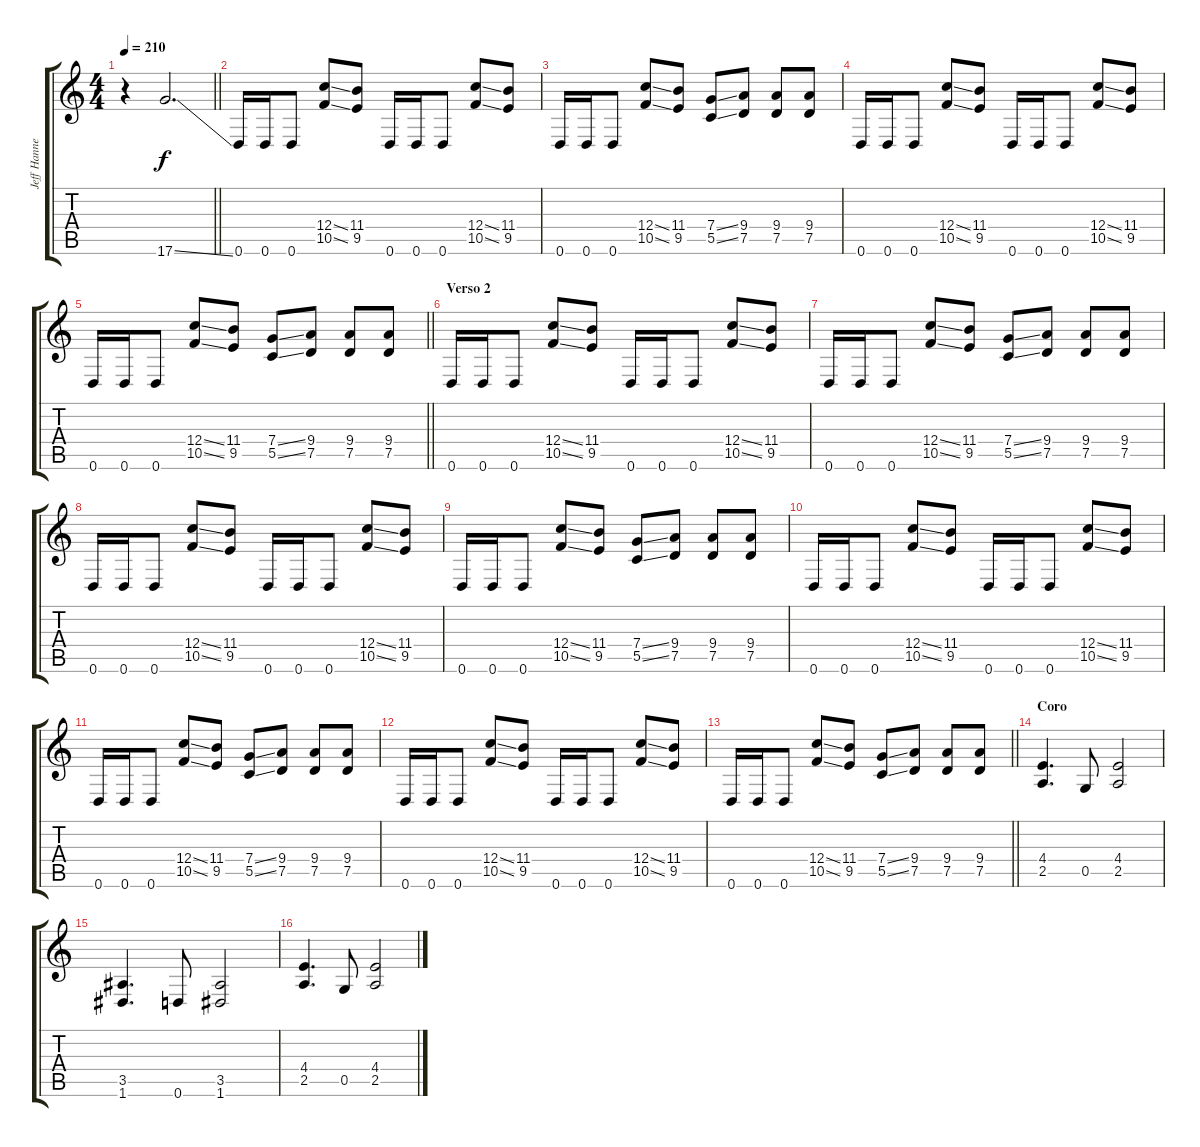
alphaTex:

\track ("Jeff Hanneman" "Jeff Hanne") {instrument overdrivenguitar}
\staff {score tabs}
\tuning (D4 A3 F3 C3 G2 D2) {hide}
\ts (4 4)
\tempo 210
\clef g2
\barLineRight lightlight
\ks c
r.4{dy f} 17.6{ss}.2{d} |
0.6.16 0.6.16 0.6.8 (12.4{ss} 10.5{ss}).8 (11.4 9.5).8 0.6.16 0.6.16 0.6.8 (12.4{ss} 10.5{ss}).8 (11.4 9.5).8 |
0.6.16 0.6.16 0.6.8 (12.4{ss} 10.5{ss}).8 (11.4 9.5).8 (7.4{ss} 5.5{ss}).8 (9.4 7.5).8 (9.4 7.5).8 (9.4 7.5).8 |
0.6.16 0.6.16 0.6.8 (12.4{ss} 10.5{ss}).8 (11.4 9.5).8 0.6.16 0.6.16 0.6.8 (12.4{ss} 10.5{ss}).8 (11.4 9.5).8 |
\barLineRight lightlight
0.6.16 0.6.16 0.6.8 (12.4{ss} 10.5{ss}).8 (11.4 9.5).8 (7.4{ss} 5.5{ss}).8 (9.4 7.5).8 (9.4 7.5).8 (9.4 7.5).8 |
\section ("" "Verso 2")
0.6.16 0.6.16 0.6.8 (12.4{ss} 10.5{ss}).8 (11.4 9.5).8 0.6.16 0.6.16 0.6.8 (12.4{ss} 10.5{ss}).8 (11.4 9.5).8 |
0.6.16 0.6.16 0.6.8 (12.4{ss} 10.5{ss}).8 (11.4 9.5).8 (7.4{ss} 5.5{ss}).8 (9.4 7.5).8 (9.4 7.5).8 (9.4 7.5).8 |
0.6.16 0.6.16 0.6.8 (12.4{ss} 10.5{ss}).8 (11.4 9.5).8 0.6.16 0.6.16 0.6.8 (12.4{ss} 10.5{ss}).8 (11.4 9.5).8 |
0.6.16 0.6.16 0.6.8 (12.4{ss} 10.5{ss}).8 (11.4 9.5).8 (7.4{ss} 5.5{ss}).8 (9.4 7.5).8 (9.4 7.5).8 (9.4 7.5).8 |
0.6.16 0.6.16 0.6.8 (12.4{ss} 10.5{ss}).8 (11.4 9.5).8 0.6.16 0.6.16 0.6.8 (12.4{ss} 10.5{ss}).8 (11.4 9.5).8 |
0.6.16 0.6.16 0.6.8 (12.4{ss} 10.5{ss}).8 (11.4 9.5).8 (7.4{ss} 5.5{ss}).8 (9.4 7.5).8 (9.4 7.5).8 (9.4 7.5).8 |
0.6.16 0.6.16 0.6.8 (12.4{ss} 10.5{ss}).8 (11.4 9.5).8 0.6.16 0.6.16 0.6.8 (12.4{ss} 10.5{ss}).8 (11.4 9.5).8 |
\barLineRight lightlight
0.6.16 0.6.16 0.6.8 (12.4{ss} 10.5{ss}).8 (11.4 9.5).8 (7.4{ss} 5.5{ss}).8 (9.4 7.5).8 (9.4 7.5).8 (9.4 7.5).8 |
\section ("" "Coro")
(4.4 2.5).4{d} 0.5.8 (4.4 2.5).2 |
(3.5 1.6).4{d} 0.6.8 (3.5 1.6).2 |
(4.4 2.5).4{d} 0.5.8 (4.4 2.5).2
